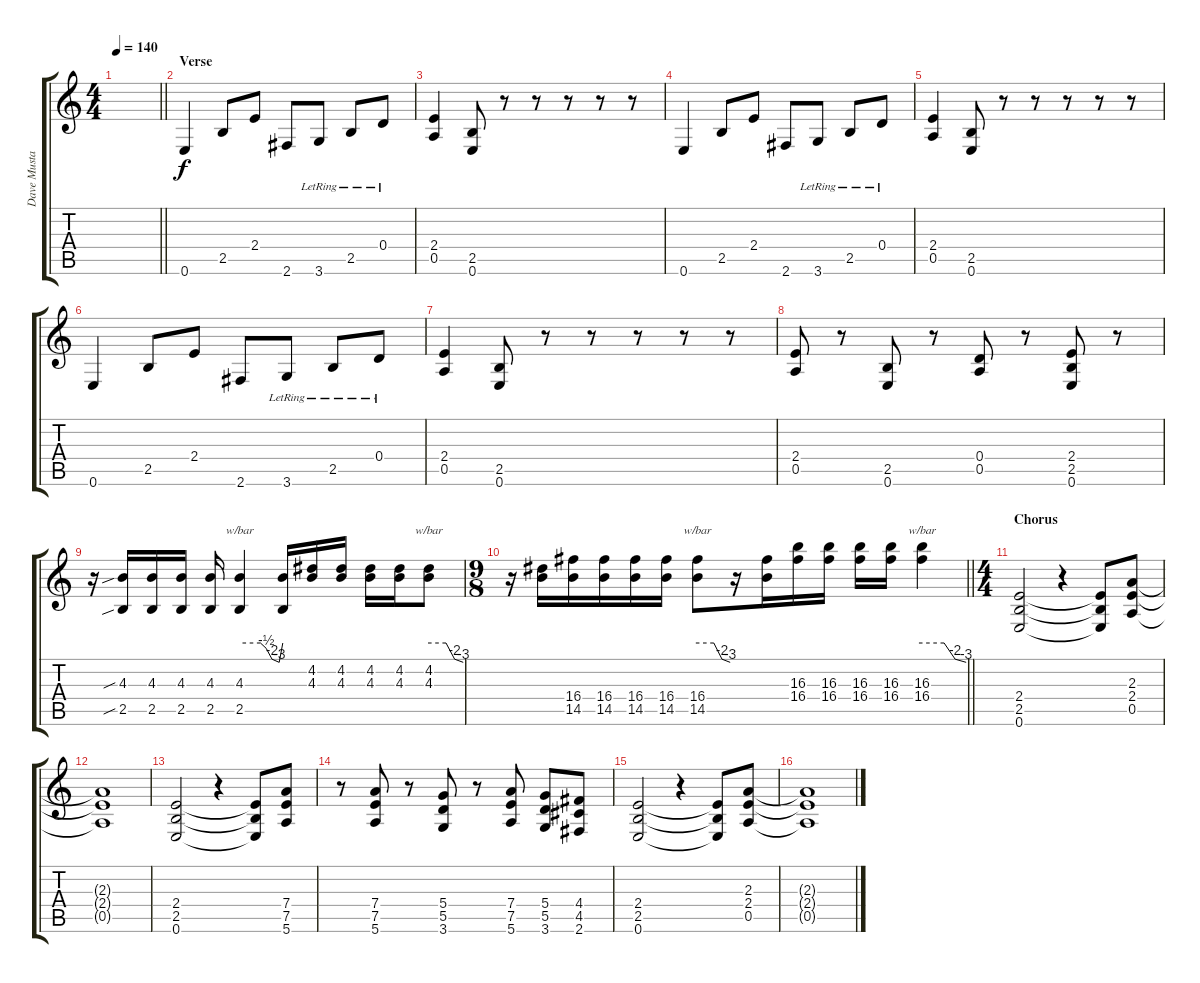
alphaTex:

\track ("Dave Mustaine" "Dave Musta") {instrument distortionguitar}
\staff {score tabs}
\tuning (E4 B3 G3 D3 A2 E2) {hide}
\ts (4 4)
\tempo 140
\clef g2
\barLineRight lightlight
\ks c
|
\section ("" "Verse")
0.6.4 2.5.8 2.4.8 2.6.8 3.6{lr}.8 2.5{lr}.8 0.4{lr}.8 |
(2.4 0.5).4 (2.5 0.6).8 r.8 r.8 r.8 r.8 r.8 |
0.6.4 2.5.8 2.4.8 2.6.8 3.6{lr}.8 2.5{lr}.8 0.4{lr}.8 |
(2.4 0.5).4 (2.5 0.6).8 r.8 r.8 r.8 r.8 r.8 |
0.6.4 2.5.8 2.4.8 2.6.8 3.6{lr}.8 2.5{lr}.8 0.4{lr}.8 |
(2.4 0.5).4 (2.5 0.6).8 r.8 r.8 r.8 r.8 r.8 |
(2.4 0.5).8 r.8 (2.5 0.6).8 r.8 (0.4 0.5).8 r.8 (2.4 2.5 0.6).8 r.8 |
r.16 (4.3{sib} 2.5{sib}).16 (4.3 2.5).16 (4.3 2.5).16 (4.3 2.5).16 (4.3 2.5).4{tbe (custom default 0 0 29 0 37 -2 45 -8 55 -12 60 0)} (4.3{t} 2.5{t}).16 (4.2 4.3).16 (4.2 4.3).16 (4.2 4.3).16 (4.2 4.3).16 (4.2 4.3).8{tbe (custom default 0 0 30 0 45 -8 60 -12)} |
\ts (9 8)
\barLineRight lightlight
r.16 (4.2{t} 4.3{t}).16 (16.4 14.5).16 (16.4 14.5).16 (16.4 14.5).16 (16.4 14.5).16 (16.4 14.5).8{tbe (custom default 0 0 30 0 45 -8 60 -12)} r.16 (16.4{t} 14.5{t}).16 (16.3 16.4).16 (16.3 16.4).16 (16.3 16.4).16 (16.3 16.4).16 (16.3 16.4).4{tbe (custom default 0 0 30 0 45 -8 60 -12)} |
\ts (4 4)
\section ("" "Chorus")
(2.4 2.5 0.6).2 r.4 (2.4{t} 2.5{t} 0.6{t}).8 (2.3 2.4 0.5).8 |
(2.3{t} 2.4{t} 0.5{t}).1 |
(2.4 2.5 0.6).2 r.4 (2.4{t} 2.5{t} 0.6{t}).8 (7.4 7.5 5.6).8 |
r.8 (7.4 7.5 5.6).8 r.8 (5.4 5.5 3.6).8 r.8 (7.4 7.5 5.6).8 (5.4 5.5 3.6).8 (4.4 4.5 2.6).8 |
(2.4 2.5 0.6).2 r.4 (2.4{t} 2.5{t} 0.6{t}).8 (2.3 2.4 0.5).8 |
(2.3{t} 2.4{t} 0.5{t}).1
